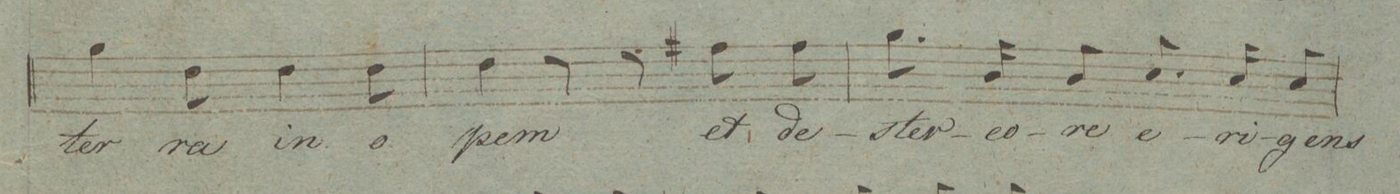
**kern	**text	**dynam
*I"Tenore.	*	*
*clefC4	*	*
*k[f#c#g#]	*	*
*M6/8	*	*
4f#\	ter-	.
8c#\	-ra	.
4c#\	in-	.
8c#\	-o-	.
=29	=29	=29
4c#\	-pem	.
8r	.	.
8r	.	.
8e#X\	et	.
8e#\	de	.
=30	=30	=30
8.f#\	ster-	.
16A/	-co-	.
8A/	-re	.
8.B/	e-	.
16B/	-ri-	.
8B/	-gens	.
=31	=31	=31
*-	*-	*-
